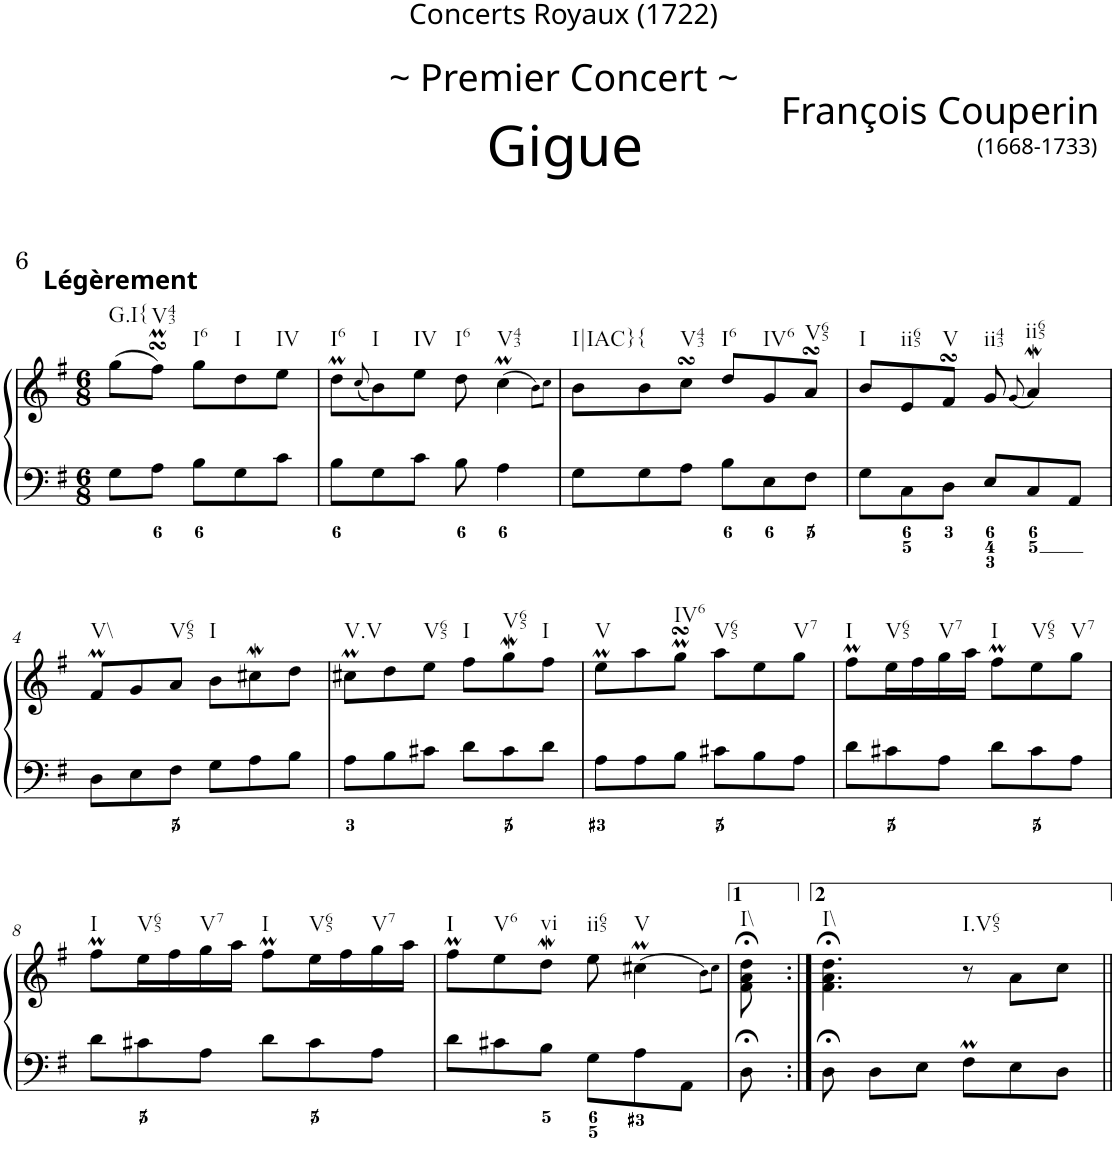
**kern	**kern
*part1	*part1
*staff2	*staff1
*I"Clavecin	*
*clefF4	*clefG2
*k[f#]	*k[f#]
*G:	*G:
*M6/8	*M6/8
=	=
!	!LO:TX:a:B:t=Légèrement
!	!LO:TX:b:t=G.I{
8G\L	(>8gg\L
!	!LO:TX:b:t=V43
8A\J	8ff#sSsSm\J)
!	!LO:TX:b:t=I6
8B\L	8gg\L
!	!LO:TX:b:t=I
8G\	8dd\
!	!LO:TX:b:t=IV
8c\J	8ee\J
=1	=1
!	!LO:TX:b:t=I6
8B\L	8ddM\L
.	(<8qcc/
!	!LO:TX:b:t=I
8G\	8b\)
!	!LO:TX:b:t=IV
8c\J	8ee\J
!	!LO:TX:b:t=I6
8B\	8dd\
!	!LO:TX:b:t=V43
4A\	(4ccM\
.	8qb\L)
.	8qcc\J
=2	=2
!	!LO:TX:b:t=I|IAC}
8G\L	8b\L
!	!LO:TX:b:t={
8G\	8b\
!	!LO:TX:b:t=V43
8A\J	8ccsSSs\J
!	!LO:TX:b:t=I6
8B\L	8dd/L
!	!LO:TX:b:t=IV6
8E\	8g/
!	!LO:TX:b:t=V65
8F#\J	8asSSS/J
=3	=3
!	!LO:TX:b:t=I
8G\L	8b/L
!	!LO:TX:b:t=ii65
8C\	8e/
!	!LO:TX:b:t=V
8D\J	8f#sSsS/J
!	!LO:TX:b:t=ii43
8E/L	8g/
.	(<8qg/
!	!LO:TX:b:t=ii65
8C/	4aW/)
8AA/J	.
!!LO:LB:g=z
=4	=4
!	!LO:TX:b:t=V\\
8D\L	8f#m/L
8E\	8g/
!	!LO:TX:b:t=V65
8F#\J	8a/J
!	!LO:TX:b:t=I
8G\L	8b\L
8A\	8cc#XW\
8B\J	8dd\J
=5	=5
!	!LO:TX:b:t=V.V
8A\L	8cc#Xm\L
8B\	8dd\
!	!LO:TX:b:t=V65
8c#X\J	8ee\J
!	!LO:TX:b:t=I
8d\L	8ff#\L
!	!LO:TX:b:t=V65
8c#\	8ggw\
!	!LO:TX:b:t=I
8d\J	8ff#\J
=6	=6
!	!LO:TX:b:t=V
8A\L	8eeM\L
8A\	8aa\
!	!LO:TX:b:t=IV6
8B\J	8ggMsSSs\J
!	!LO:TX:b:t=V65
8c#X\L	8aa\L
8B\	8ee\
!	!LO:TX:b:t=V7
8A\J	8gg\J
=7	=7
!	!LO:TX:b:t=I
8d\L	8ff#m\L
!	!LO:TX:b:t=V65
8c#X\	16ee\L
.	16ff#\
!	!LO:TX:b:t=V7
8A\J	16gg\
.	16aa\JJ
!	!LO:TX:b:t=I
8d\L	8ff#m\L
!	!LO:TX:b:t=V65
8c#\	8ee\
!	!LO:TX:b:t=V7
8A\J	8gg\J
!!LO:LB:g=z
=8	=8
!	!LO:TX:b:t=I
8d\L	8ff#m\L
!	!LO:TX:b:t=V65
8c#X\	16ee\L
.	16ff#\
!	!LO:TX:b:t=V7
8A\J	16gg\
.	16aa\JJ
!	!LO:TX:b:t=I
8d\L	8ff#m\L
!	!LO:TX:b:t=V65
8c#\	16ee\L
.	16ff#\
!	!LO:TX:b:t=V7
8A\J	16gg\
.	16aa\JJ
=9	=9
!	!LO:TX:b:t=I
8d\L	8ff#m\L
!	!LO:TX:b:t=V6
8c#X\	8ee\
!	!LO:TX:b:t=vi
8B\J	8ddW\J
!	!LO:TX:b:t=ii65
8G\L	8ee\
!	!LO:TX:b:t=V
8A\	(4cc#Xm\
8AA\J	.
.	8qb\L)
.	8qcc#\J
=10	=10
!	!LO:TX:b:t=I\\
8D;<\	8f#\;< 8a\;< 8dd\;<
=10X1:|!	=10X1:|!
!	!LO:TX:b:t=I\\
8D;<\	4.f#\;< 4.a\;< 4.dd\;<
8D\L	.
8E\J	.
!	!LO:TX:b:t=I.V65
8F#m\L	8r
8E\	8a\L
8D\J	8cc\J
=||	=||
*-	*-
